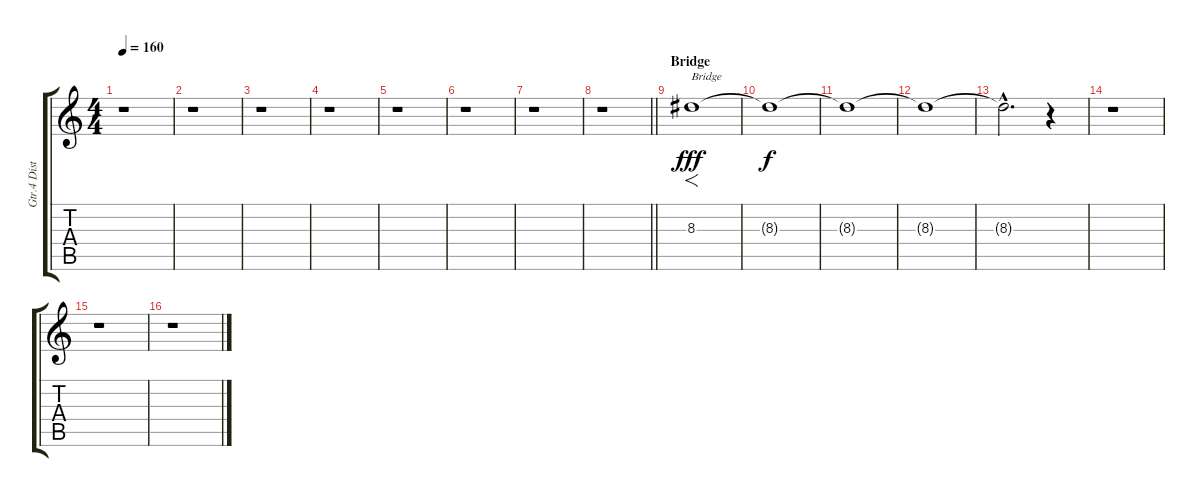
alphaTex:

\track ("Gtr.4 Dist. (Effects)" "Gtr.4 Dist") {instrument distortionguitar}
\staff {score tabs}
\tuning (E4 B3 G3 D3 A2 E2) {hide}
\ts (4 4)
\tempo 160
\clef g2
\ks c
r.1{dy mp} |
r.1 |
r.1 |
r.1 |
r.1 |
r.1 |
r.1 |
\barLineRight lightlight
r.1 |
\section ("" "Bridge")
8.3.1{f txt "Bridge" dy fff} |
8.3{t}.1{dy f volume 14} |
8.3{t}.1{volume 15} |
8.3{t}.1{volume 16} |
8.3{hac t}.2{d} r.4{volume 13} |
r.1 |
r.1 |
r.1
